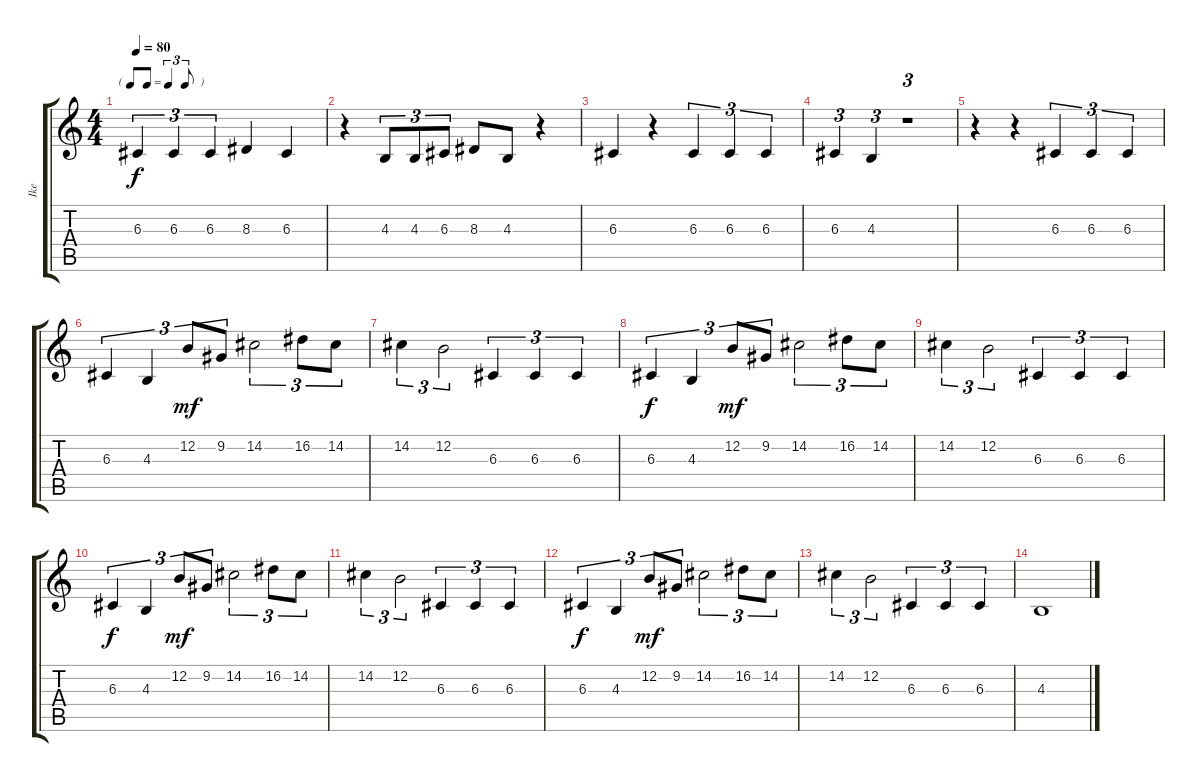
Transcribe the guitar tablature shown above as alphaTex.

\track ("Ike " "Ike ") {instrument trombone}
\staff {score tabs}
\tuning (E4 B3 G3 D3 A2 E2) {hide}
\ts (4 4)
\tf triplet8th
\tempo 80
\clef g2
\ks c
6.3.4{tu (3 2) dy f} 6.3.4{tu (3 2)} 6.3.4{tu (3 2) beam merge} 8.3.4 6.3.4 |
r.4 4.3.8{tu (3 2)} 4.3.8{tu (3 2) beam merge} 6.3.8{tu (3 2)} 8.3.8{beam merge} 4.3.8 r.4 |
6.3.4{beam merge} r.4{beam merge} 6.3.4{tu (3 2) beam merge} 6.3.4{tu (3 2)} 6.3.4{tu (3 2)} |
6.3.4{tu (3 2)} 4.3.4{tu (3 2)} r.1{tu (3 2)} |
r.4{beam merge} r.4{beam merge} 6.3.4{tu (3 2) beam merge} 6.3.4{tu (3 2)} 6.3.4{tu (3 2)} |
6.3.4{tu (3 2)} 4.3.4{tu (3 2)} 12.2.8{tu (3 2) dy mf} 9.2.8{tu (3 2)} 14.2.2{tu (3 2)} 16.2.8{tu (3 2)} 14.2.8{tu (3 2)} |
14.2.4{tu (3 2)} 12.2.2{tu (3 2)} 6.3.4{tu (3 2)} 6.3.4{tu (3 2)} 6.3.4{tu (3 2)} |
6.3.4{tu (3 2) dy f} 4.3.4{tu (3 2)} 12.2.8{tu (3 2) dy mf} 9.2.8{tu (3 2)} 14.2.2{tu (3 2)} 16.2.8{tu (3 2)} 14.2.8{tu (3 2)} |
14.2.4{tu (3 2)} 12.2.2{tu (3 2)} 6.3.4{tu (3 2)} 6.3.4{tu (3 2)} 6.3.4{tu (3 2)} |
6.3.4{tu (3 2) dy f} 4.3.4{tu (3 2)} 12.2.8{tu (3 2) dy mf} 9.2.8{tu (3 2)} 14.2.2{tu (3 2)} 16.2.8{tu (3 2)} 14.2.8{tu (3 2)} |
14.2.4{tu (3 2)} 12.2.2{tu (3 2)} 6.3.4{tu (3 2)} 6.3.4{tu (3 2)} 6.3.4{tu (3 2)} |
6.3.4{tu (3 2) dy f} 4.3.4{tu (3 2)} 12.2.8{tu (3 2) dy mf} 9.2.8{tu (3 2)} 14.2.2{tu (3 2)} 16.2.8{tu (3 2)} 14.2.8{tu (3 2)} |
14.2.4{tu (3 2)} 12.2.2{tu (3 2)} 6.3.4{tu (3 2)} 6.3.4{tu (3 2)} 6.3.4{tu (3 2)} |
4.3.1
